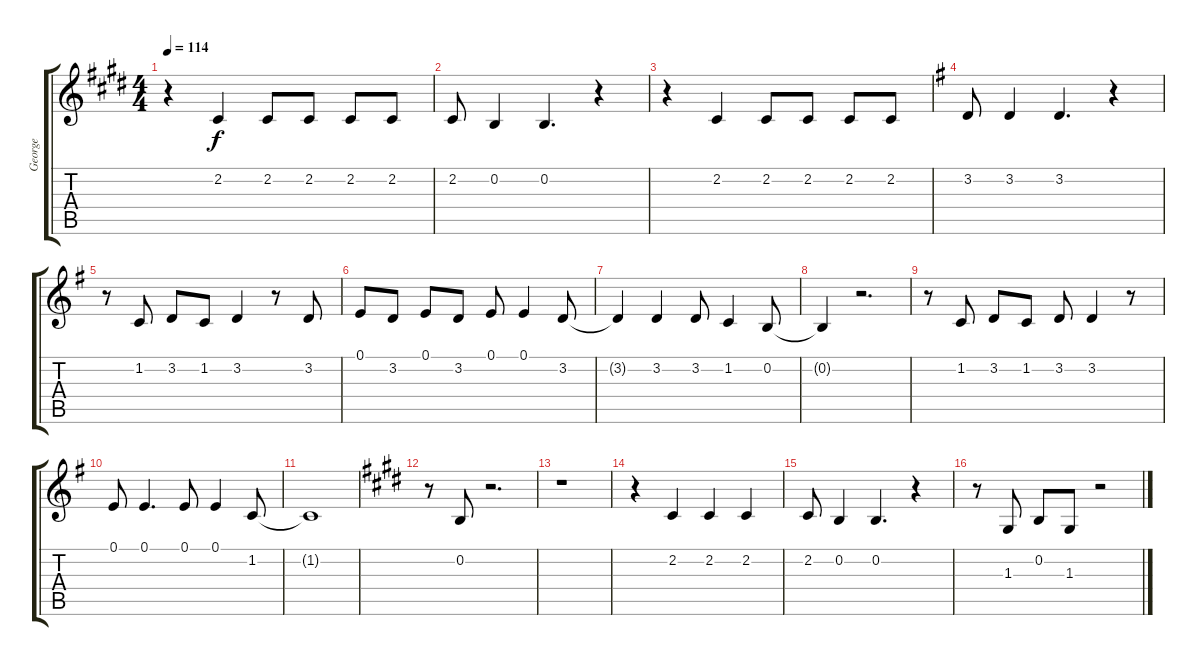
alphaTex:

\track ("George" "George") {instrument tangoaccordion}
\staff {score tabs}
\tuning (E4 B3 G3 D3 A2 E2) {hide}
\ts (4 4)
\tempo 114
\clef g2
\ks e
r.4{dy f} 2.2.4 2.2.8 2.2.8 2.2.8 2.2.8 |
2.2.8 0.2.4 0.2.4{d} r.4 |
r.4 2.2.4 2.2.8 2.2.8 2.2.8 2.2.8 |
\ks g
3.2.8 3.2.4 3.2.4{d} r.4 |
r.8 1.2.8 3.2.8 1.2.8 3.2.4 r.8 3.2.8 |
0.1.8 3.2.8 0.1.8 3.2.8 0.1.8 0.1.4 3.2.8 |
3.2{t}.4 3.2.4 3.2.8 1.2.4 0.2.8 |
0.2{t}.4 r.2{d} |
r.8 1.2.8 3.2.8 1.2.8 3.2.8 3.2.4 r.8 |
0.1.8 0.1.4{d} 0.1.8 0.1.4 1.2.8 |
1.2{t}.1 |
\ks e
r.8 0.2.8 r.2{d} |
r.1 |
r.4 2.2.4 2.2.4 2.2.4 |
2.2.8 0.2.4 0.2.4{d} r.4 |
r.8 1.3.8 0.2.8 1.3.8 r.2
